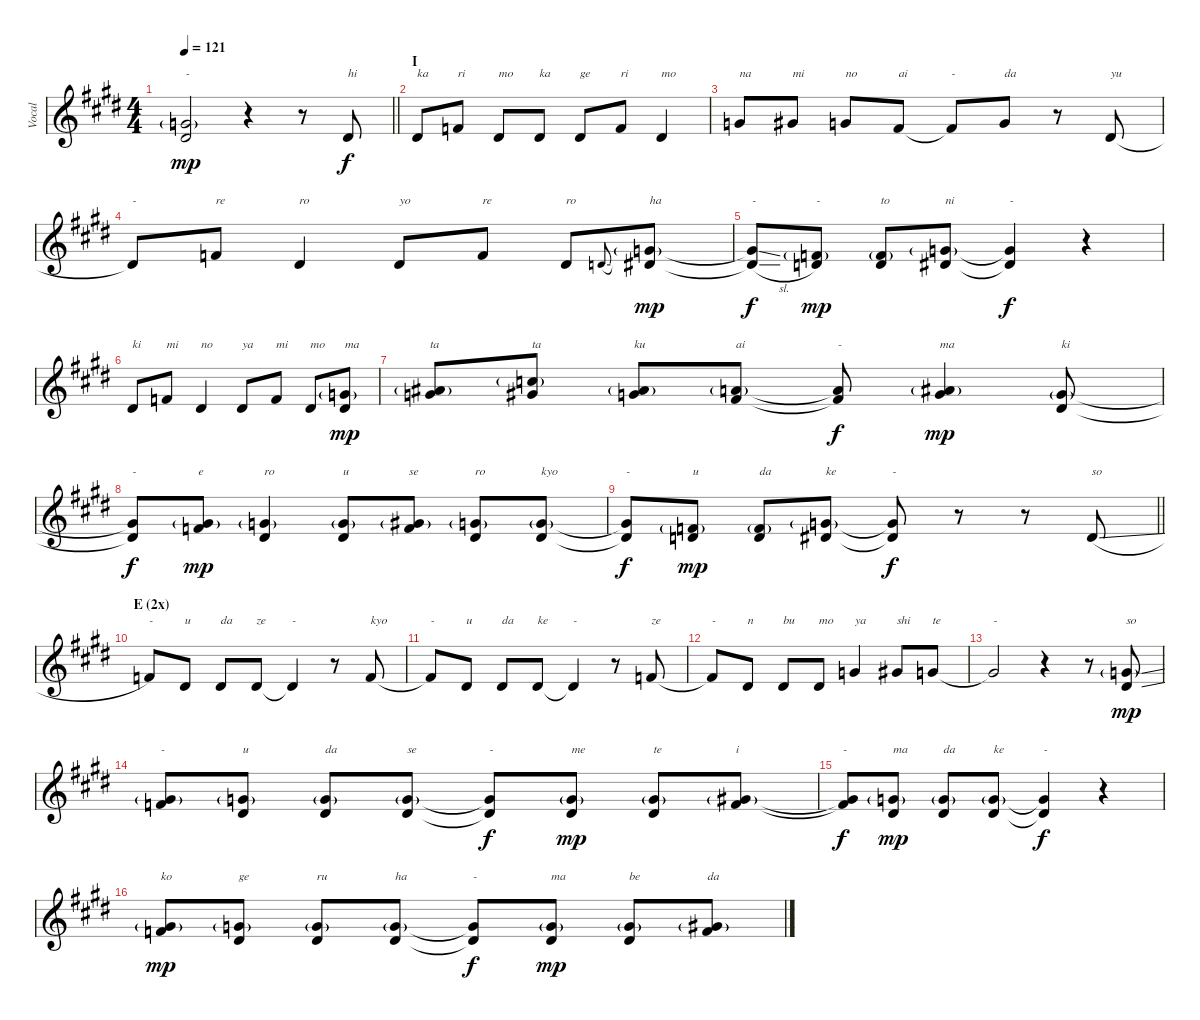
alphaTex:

\track ("Vocal" "Vocal") {instrument clarinet}
\staff {score}
\tuning (Eb4 Bb3 Gb3 Db3 Ab2 Eb2) {hide}
\ts (4 4)
\tempo 121
\clef g2
\barLineRight lightlight
\ks e
(4.1{g} 5.2).2{txt "-" dy mp} r.4 r.8 0.1.8{txt "hi" dy f} |
\section ("" "I")
0.1.8{txt "ka"} 2.1.8{txt "ri"} 0.1.8{txt "mo"} 0.1.8{txt "ka"} 0.1.8{txt "ge"} 2.1.8{txt "ri"} 0.1.4{txt "mo"} |
4.1.8{txt "na"} 5.1.8{txt "mi"} 4.1.8{txt "no"} 3.1.8{txt "ai"} 3.1{t}.8{txt "-"} 4.1.8{txt "da"} r.8 0.1.8{txt "yu"} |
0.1{t}.8{txt "-"} 2.1.8{txt "re"} 0.1.4{txt "ro"} 0.1.8{txt "yo"} 2.1.8{txt "re"} 0.1.8{txt "ro"} 4.2{sl}.8{gr onbeat} (4.1{g} 5.2).8{txt "ha" dy mp} |
(4.1{sl t} 5.2{sl t}).8{txt "-" dy f} (2.1{g} 4.2).8{txt "-" dy mp} (2.1{g} 4.2).8{txt "to"} (4.1{g} 5.2).8{txt "ni"} (4.1{t} 5.2{t}).4{txt "-" dy f} r.4 |
0.1.8{txt "ki"} 2.1.8{txt "mi"} 0.1.4{txt "no"} 0.1.8{txt "ya"} 2.1.8{txt "mi"} 0.1.8{txt "mo"} (4.1{g} 5.2).8{txt "ma" dy mp} |
(7.1{g} 9.2).8{txt "ta"} (9.1{g} 10.2).8{txt "ta"} (7.1{g} 9.2).8{txt "ku"} (6.1{g} 8.2).8{txt "ai"} (6.1{t} 8.2{t}).8{txt "-" dy f} (7.1{g} 9.2).4{txt "ma" dy mp} (4.1{g} 5.2).8{txt "ki"} |
(4.1{t} 5.2{t}).8{txt "-" dy f} (5.1{g} 7.2).8{txt "e" dy mp} (4.1{g} 5.2).4{txt "ro"} (4.1{g} 5.2).8{txt "u"} (5.1{g} 7.2).8{txt "se"} (4.1{g} 5.2).8{txt "ro"} (4.1{g} 5.2).8{txt "kyo"} |
\barLineRight lightlight
(4.1{t} 5.2{t}).8{txt "-" dy f} (2.1{g} 4.2).8{txt "u" dy mp} (2.1{g} 4.2).8{txt "da"} (4.1{g} 5.2).8{txt "ke"} (4.1{t} 5.2{t}).8{txt "-" dy f} r.8 r.8 0.1{sl}.8{txt "so"} |
\section ("" "E (2x)")
2.1.8{txt "-"} 0.1.8{txt "u"} 0.1.8{txt "da"} 0.1.8{txt "ze"} 0.1{t}.4{txt "-"} r.8 2.1.8{txt "kyo"} |
2.1{t}.8{txt "-"} 0.1.8{txt "u"} 0.1.8{txt "da"} 0.1.8{txt "ke"} 0.1{t}.4{txt "-"} r.8 2.1.8{txt "ze"} |
2.1{t}.8{txt "-"} 0.1.8{txt "n"} 0.1.8{txt "bu"} 0.1.8{txt "mo"} 4.1.4{txt "ya"} 5.1.8{txt "shi"} 4.1.8{txt "te"} |
4.1{t}.2{txt "-"} r.4 r.8 (4.1{ss g} 5.2{ss}).8{txt "so" dy mp} |
(5.1{g} 7.2).8{txt "-"} (4.1{g} 5.2).8{txt "u"} (4.1{g} 5.2).8{txt "da"} (4.1{g} 5.2).8{txt "se"} (4.1{t} 5.2{t}).8{txt "-" dy f} (4.1{g} 5.2).8{txt "me" dy mp} (4.1{g} 5.2).8{txt "te"} (5.1{g} 7.2).8{txt "i"} |
(5.1{t} 7.2{t}).8{txt "-" dy f} (4.1{g} 5.2).8{txt "ma" dy mp} (4.1{g} 5.2).8{txt "da"} (4.1{g} 5.2).8{txt "ke"} (4.1{t} 5.2{t}).4{txt "-" dy f} r.4 |
(5.1{g} 7.2).8{txt "ko" dy mp} (4.1{g} 5.2).8{txt "ge"} (4.1{g} 5.2).8{txt "ru"} (4.1{g} 5.2).8{txt "ha"} (4.1{t} 5.2{t}).8{txt "-" dy f} (4.1{g} 5.2).8{txt "ma" dy mp} (4.1{g} 5.2).8{txt "be"} (5.1{g} 7.2).8{txt "da"}
